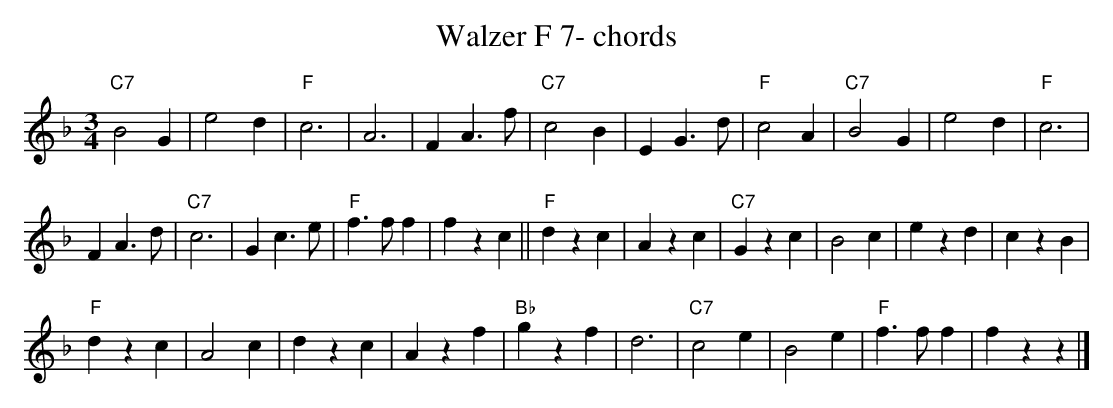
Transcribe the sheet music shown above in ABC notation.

X:1
T:Walzer F 7- chords
M:3/4
L:1/4
K:F %%MIDI gchordon
"C7"B2G | e2d | "F"c3 | A3 | FA>f | "C7"c2B | EG>d | "F"c2A | "C7"B2G | e2d | "F"c3 |
FA>d | "C7"c3 | Gc>e | "F"f>ff | fzc || "F"dzc | Azc | "C7"Gzc | B2c | ezd | czB |
"F"dzc | A2c | dzc | Azf | "Bb"gzf | d3 | "C7"c2e | B2e | "F"f>ff | fzz |]
